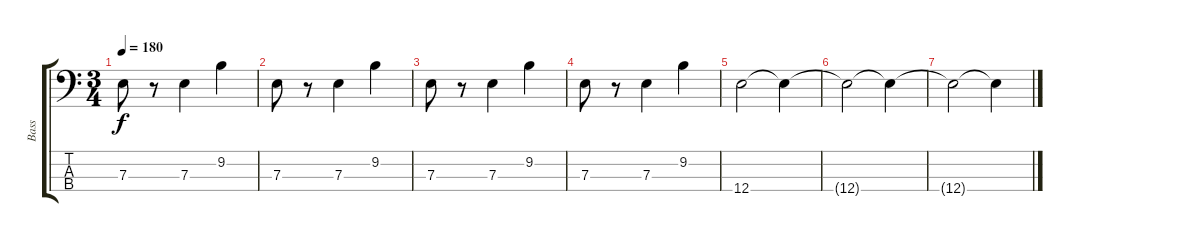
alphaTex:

\track ("Bass" "Bass") {instrument electricbassfinger}
\staff {score tabs}
\tuning (G2 D2 A1 E1) {hide}
\ts (3 4)
\tempo 180
\clef f4
\ks c
7.3.8{dy f} r.8 7.3.4 9.2.4 |
7.3.8 r.8 7.3.4 9.2.4 |
7.3.8 r.8 7.3.4 9.2.4 |
7.3.8 r.8 7.3.4 9.2.4 |
12.4.2 12.4{t}.4 |
12.4{t}.2 12.4{t}.4 |
12.4{t}.2 12.4{t}.4
